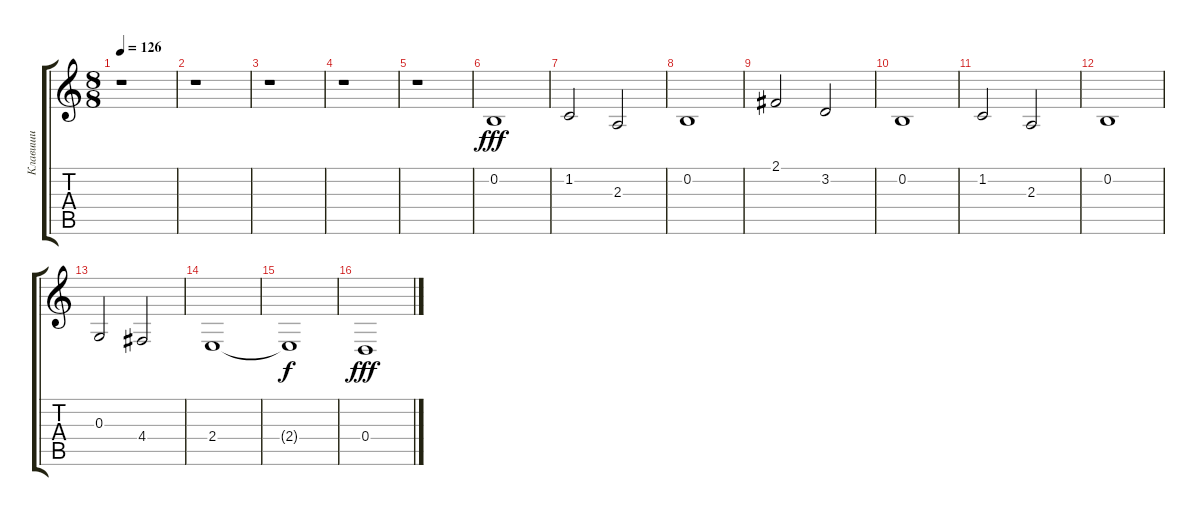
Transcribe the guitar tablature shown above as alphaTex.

\track ("Клавиши" "Клавиши") {instrument stringensemble1}
\staff {score tabs}
\tuning (E4 B3 G3 D3 A2 E2) {hide}
\ts (8 8)
\tempo 126
\clef g2
\ks c
r.1{dy f} |
r.1 |
r.1 |
r.1 |
r.1 |
0.2.1{dy fff} |
1.2.2 2.3.2 |
0.2.1 |
2.1.2 3.2.2 |
0.2.1 |
1.2.2 2.3.2 |
0.2.1 |
0.3.2 4.4.2 |
2.4.1 |
2.4{t}.1{dy f} |
0.4.1{dy fff}
